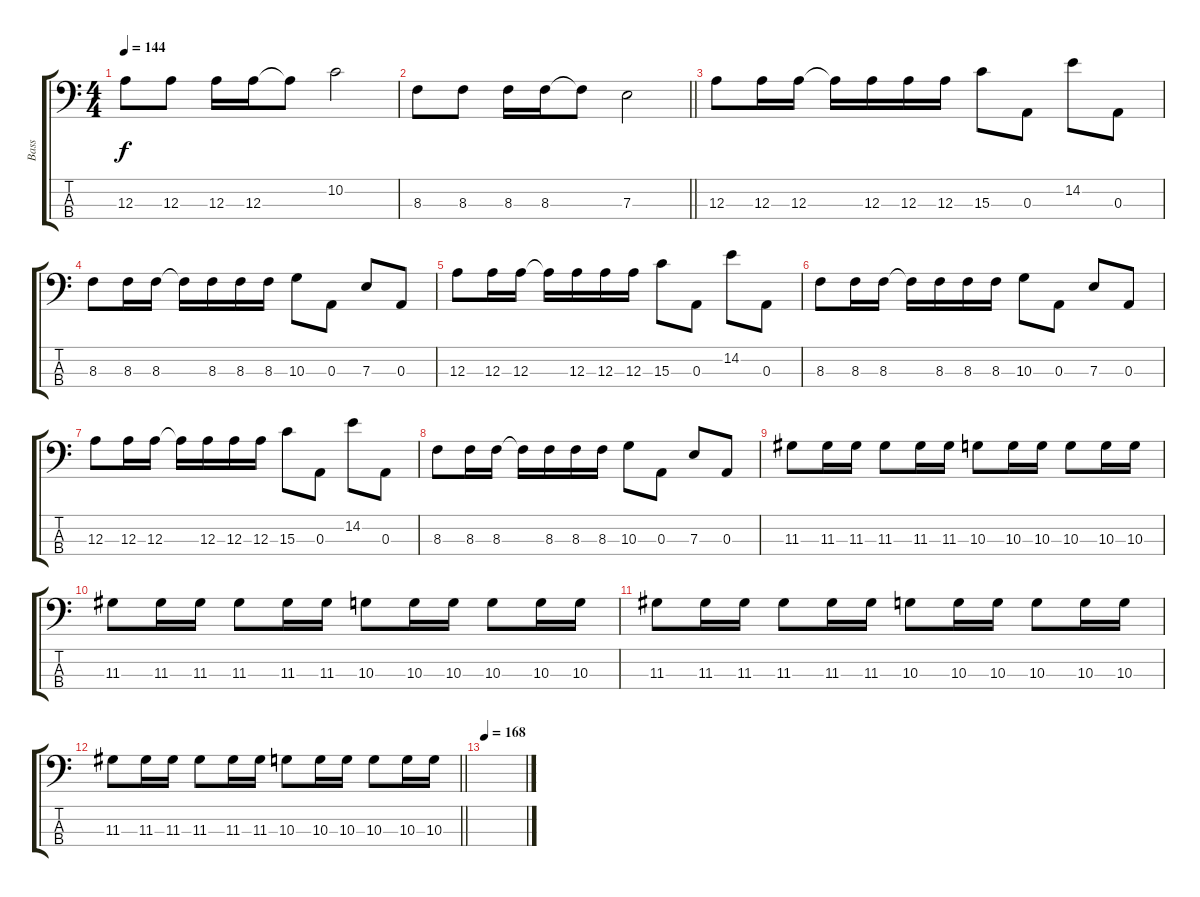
\track ("Bass" "Bass") {instrument electricbassfinger}
\staff {score tabs}
\tuning (G2 D2 A1 E1) {hide}
\ts (4 4)
\tempo 144
\clef f4
\ks c
12.3.8{dy f} 12.3.8 12.3.16 12.3.16 12.3{t}.8 10.2.2 |
\barLineRight lightlight
8.3.8 8.3.8 8.3.16 8.3.16 8.3{t}.8 7.3.2 |
12.3.8 12.3.16 12.3.16 12.3{t}.16 12.3.16 12.3.16 12.3.16 15.3.8 0.3.8 14.2.8 0.3.8 |
8.3.8 8.3.16 8.3.16 8.3{t}.16 8.3.16 8.3.16 8.3.16 10.3.8 0.3.8 7.3.8 0.3.8 |
12.3.8 12.3.16 12.3.16 12.3{t}.16 12.3.16 12.3.16 12.3.16 15.3.8 0.3.8 14.2.8 0.3.8 |
8.3.8 8.3.16 8.3.16 8.3{t}.16 8.3.16 8.3.16 8.3.16 10.3.8 0.3.8 7.3.8 0.3.8 |
12.3.8 12.3.16 12.3.16 12.3{t}.16 12.3.16 12.3.16 12.3.16 15.3.8 0.3.8 14.2.8 0.3.8 |
8.3.8 8.3.16 8.3.16 8.3{t}.16 8.3.16 8.3.16 8.3.16 10.3.8 0.3.8 7.3.8 0.3.8 |
11.3.8 11.3.16 11.3.16 11.3.8 11.3.16 11.3.16 10.3.8 10.3.16 10.3.16 10.3.8 10.3.16 10.3.16 |
11.3.8 11.3.16 11.3.16 11.3.8 11.3.16 11.3.16 10.3.8 10.3.16 10.3.16 10.3.8 10.3.16 10.3.16 |
11.3.8 11.3.16 11.3.16 11.3.8 11.3.16 11.3.16 10.3.8 10.3.16 10.3.16 10.3.8 10.3.16 10.3.16 |
\barLineRight lightlight
11.3.8 11.3.16 11.3.16 11.3.8 11.3.16 11.3.16 10.3.8 10.3.16 10.3.16 10.3.8 10.3.16 10.3.16 |
\tempo 168
